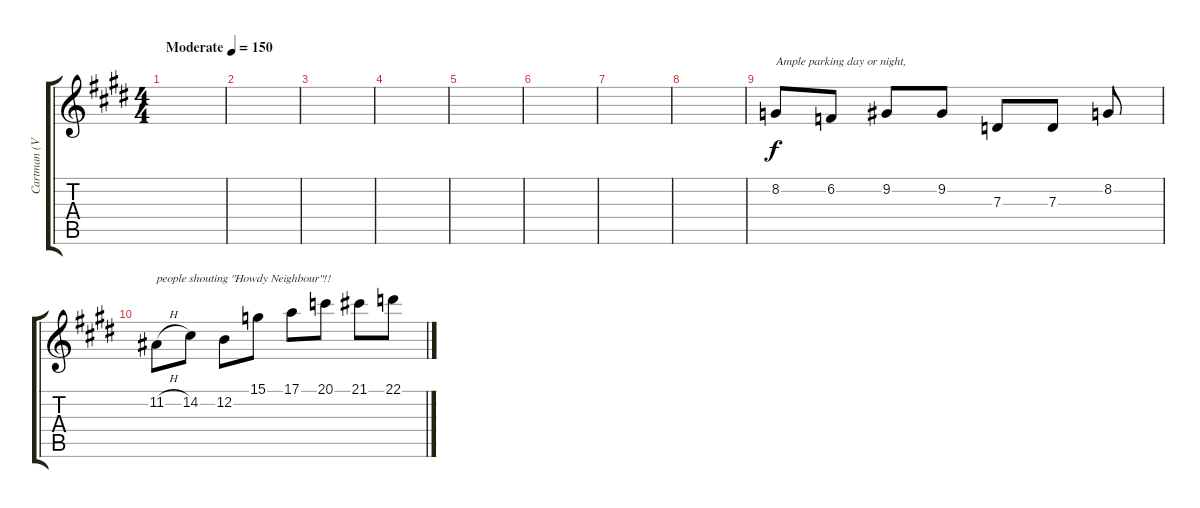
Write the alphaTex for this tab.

\track ("Cartman (Vocals)" "Cartman (V") {instrument lead2sawtooth}
\staff {score tabs}
\tuning (E4 B3 G3 D3 A2 E2) {hide}
\ts (4 4)
\tempo (150 "Moderate")
\clef g2
\ks e
|
|
|
|
|
|
|
|
8.2.8{txt "Ample parking day or night,"} 6.2.8 9.2.8 9.2.8 7.3.8 7.3.8 8.2.8 |
11.2{h}.8{txt "people shouting \"Howdy Neighbour\"!!"} 14.2.8 12.2.8 15.1.8 17.1.8 20.1.8 21.1.8 22.1.8
